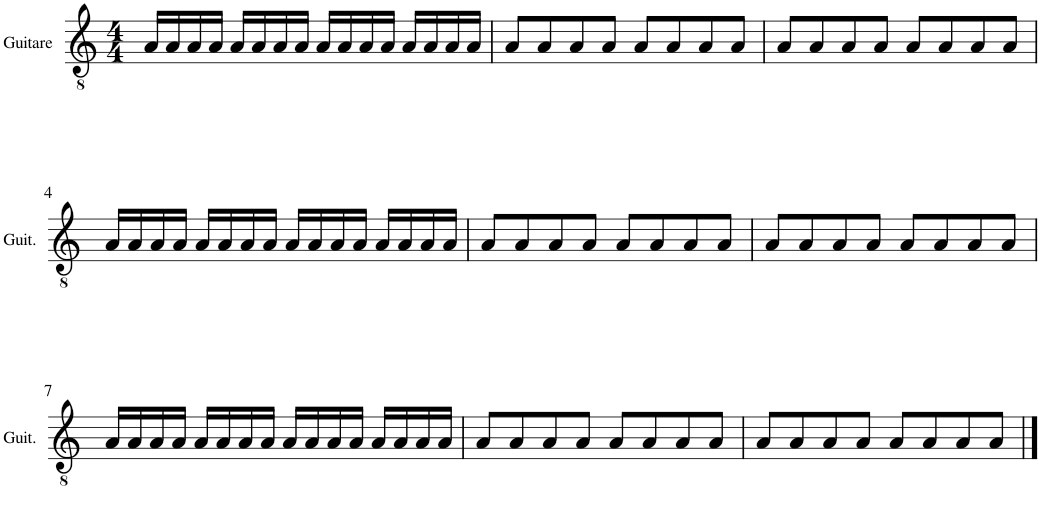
**kern
*part1
*staff1
*I"Guitare
*I'Guit.
*clefGv2
*k[]
*M4/4
=1
16A/LL
16A/
16A/
16A/JJ
16A/LL
16A/
16A/
16A/JJ
16A/LL
16A/
16A/
16A/JJ
16A/LL
16A/
16A/
16A/JJ
=2
8A/L
8A/
8A/
8A/J
8A/L
8A/
8A/
8A/J
=3
8A/L
8A/
8A/
8A/J
8A/L
8A/
8A/
8A/J
!!LO:LB:g=z
=4
16A/LL
16A/
16A/
16A/JJ
16A/LL
16A/
16A/
16A/JJ
16A/LL
16A/
16A/
16A/JJ
16A/LL
16A/
16A/
16A/JJ
=5
8A/L
8A/
8A/
8A/J
8A/L
8A/
8A/
8A/J
=6
8A/L
8A/
8A/
8A/J
8A/L
8A/
8A/
8A/J
!!LO:LB:g=z
=7
16A/LL
16A/
16A/
16A/JJ
16A/LL
16A/
16A/
16A/JJ
16A/LL
16A/
16A/
16A/JJ
16A/LL
16A/
16A/
16A/JJ
=8
8A/L
8A/
8A/
8A/J
8A/L
8A/
8A/
8A/J
=9
8A/L
8A/
8A/
8A/J
8A/L
8A/
8A/
8A/J
==
*-
